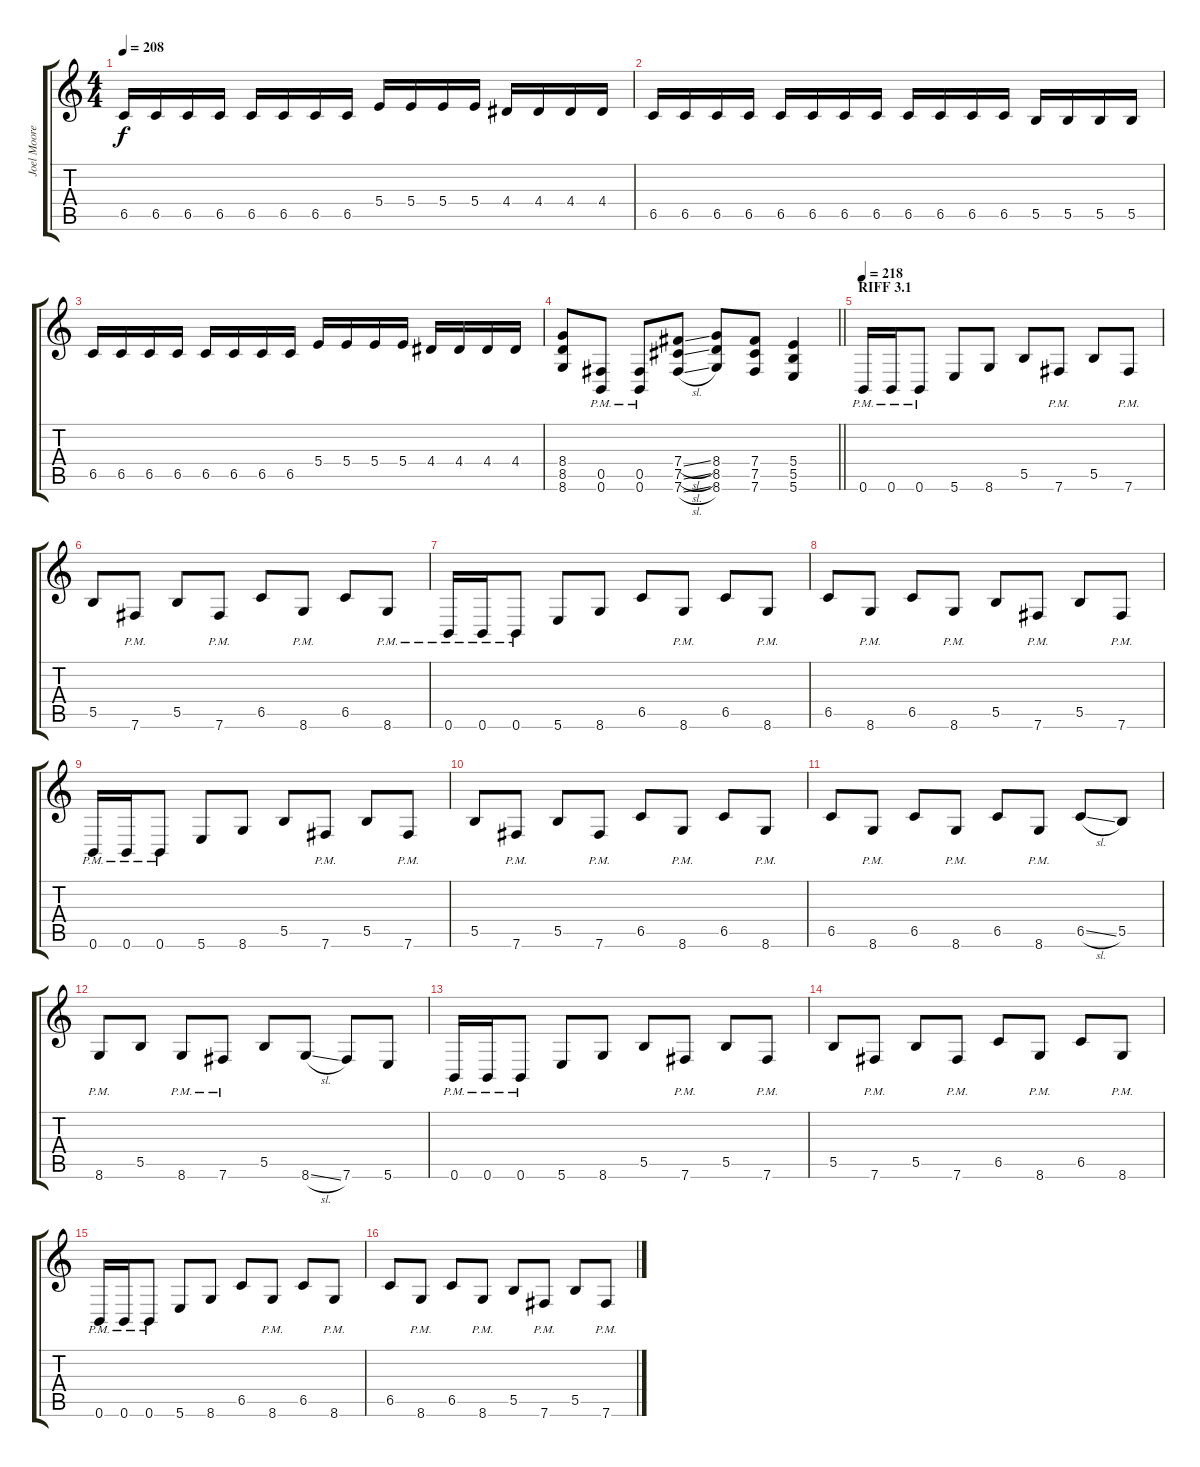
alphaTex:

\track ("Joel Moore (Rhythm)" "Joel Moore") {instrument overdrivenguitar}
\staff {score tabs}
\tuning (Db4 Ab3 E3 B2 Gb2 B1) {hide}
\ts (4 4)
\tempo 208
\clef g2
\ks c
6.5.16{dy f} 6.5.16 6.5.16 6.5.16 6.5.16 6.5.16 6.5.16 6.5.16 5.4.16 5.4.16 5.4.16 5.4.16 4.4.16 4.4.16 4.4.16 4.4.16 |
6.5.16 6.5.16 6.5.16 6.5.16 6.5.16 6.5.16 6.5.16 6.5.16 6.5.16 6.5.16 6.5.16 6.5.16 5.5.16 5.5.16 5.5.16 5.5.16 |
6.5.16 6.5.16 6.5.16 6.5.16 6.5.16 6.5.16 6.5.16 6.5.16 5.4.16 5.4.16 5.4.16 5.4.16 4.4.16 4.4.16 4.4.16 4.4.16 |
\barLineRight lightlight
(8.4 8.5 8.6).8 (0.5{pm} 0.6{pm}).8 (0.5{pm} 0.6{pm}).8 (7.4{sl} 7.5{sl} 7.6{sl}).8 (8.4 8.5 8.6).8 (7.4 7.5 7.6).8 (5.4 5.5 5.6).4 |
\section ("" "RIFF 3.1")
\tempo 218
0.6{pm}.16 0.6{pm}.16 0.6{pm}.8 5.6.8 8.6.8 5.5.8 7.6{pm}.8 5.5.8 7.6{pm}.8 |
5.5.8 7.6{pm}.8 5.5.8 7.6{pm}.8 6.5.8 8.6{pm}.8 6.5.8 8.6{pm}.8 |
0.6{pm}.16 0.6{pm}.16 0.6{pm}.8 5.6.8 8.6.8 6.5.8 8.6{pm}.8 6.5.8 8.6{pm}.8 |
6.5.8 8.6{pm}.8 6.5.8 8.6{pm}.8 5.5.8 7.6{pm}.8 5.5.8 7.6{pm}.8 |
0.6{pm}.16 0.6{pm}.16 0.6{pm}.8 5.6.8 8.6.8 5.5.8 7.6{pm}.8 5.5.8 7.6{pm}.8 |
5.5.8 7.6{pm}.8 5.5.8 7.6{pm}.8 6.5.8 8.6{pm}.8 6.5.8 8.6{pm}.8 |
6.5.8 8.6{pm}.8 6.5.8 8.6{pm}.8 6.5.8 8.6{pm}.8 6.5{sl}.8 5.5.8 |
8.6{pm}.8 5.5.8 8.6{pm}.8 7.6{pm}.8 5.5.8 8.6{sl}.8 7.6.8 5.6.8 |
0.6{pm}.16 0.6{pm}.16 0.6{pm}.8 5.6.8 8.6.8 5.5.8 7.6{pm}.8 5.5.8 7.6{pm}.8 |
5.5.8 7.6{pm}.8 5.5.8 7.6{pm}.8 6.5.8 8.6{pm}.8 6.5.8 8.6{pm}.8 |
0.6{pm}.16 0.6{pm}.16 0.6{pm}.8 5.6.8 8.6.8 6.5.8 8.6{pm}.8 6.5.8 8.6{pm}.8 |
6.5.8 8.6{pm}.8 6.5.8 8.6{pm}.8 5.5.8 7.6{pm}.8 5.5.8 7.6{pm}.8
